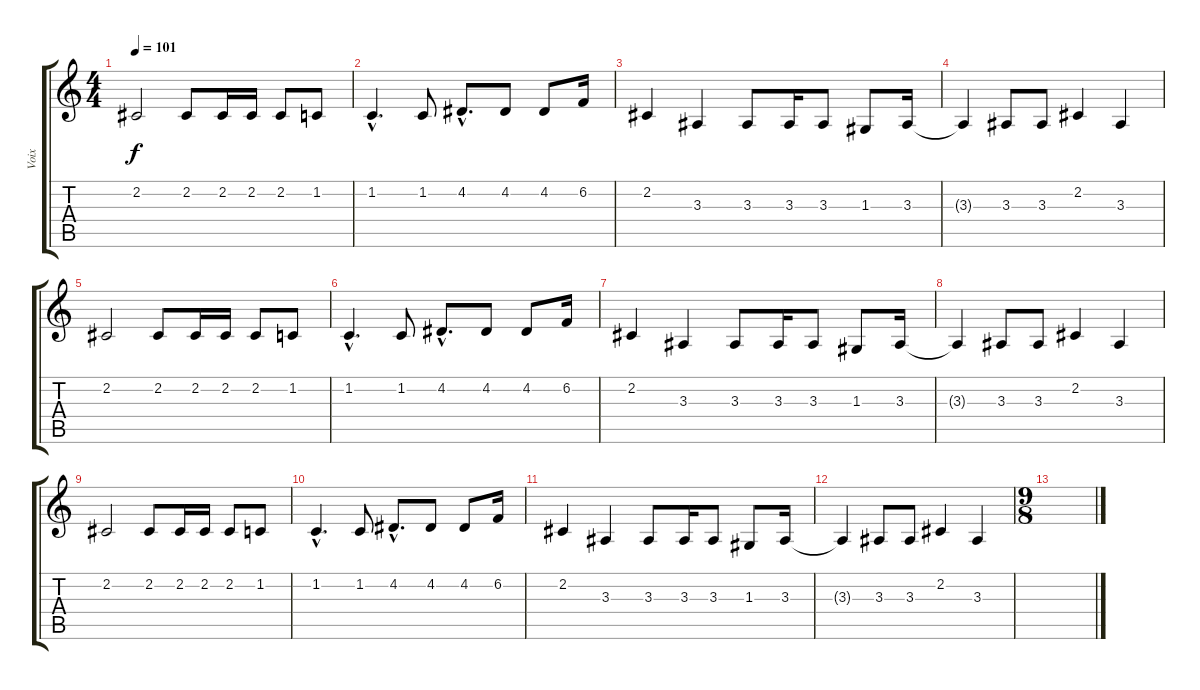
\track ("Voix" "Voix") {instrument lead1square}
\staff {score tabs}
\tuning (E4 B3 G3 D3 A2 E2) {hide}
\ts (4 4)
\tempo 101
\clef g2
\ks c
2.2.2{dy f} 2.2.8 2.2.16 2.2.16 2.2.8 1.2.8 |
1.2{hac}.4{d} 1.2.8 4.2{hac}.8{d} 4.2.8 4.2.8 6.2.16 |
2.2.4 3.3.4 3.3.8 3.3.16 3.3.8 1.3.8 3.3.16 |
3.3{t}.4 3.3.8 3.3.8 2.2.4 3.3.4 |
2.2.2 2.2.8 2.2.16 2.2.16 2.2.8 1.2.8 |
1.2{hac}.4{d} 1.2.8 4.2{hac}.8{d} 4.2.8 4.2.8 6.2.16 |
2.2.4 3.3.4 3.3.8 3.3.16 3.3.8 1.3.8 3.3.16 |
3.3{t}.4 3.3.8 3.3.8 2.2.4 3.3.4 |
2.2.2 2.2.8 2.2.16 2.2.16 2.2.8 1.2.8 |
1.2{hac}.4{d} 1.2.8 4.2{hac}.8{d} 4.2.8 4.2.8 6.2.16 |
2.2.4 3.3.4 3.3.8 3.3.16 3.3.8 1.3.8 3.3.16 |
3.3{t}.4 3.3.8 3.3.8 2.2.4 3.3.4 |
\ts (9 8)
